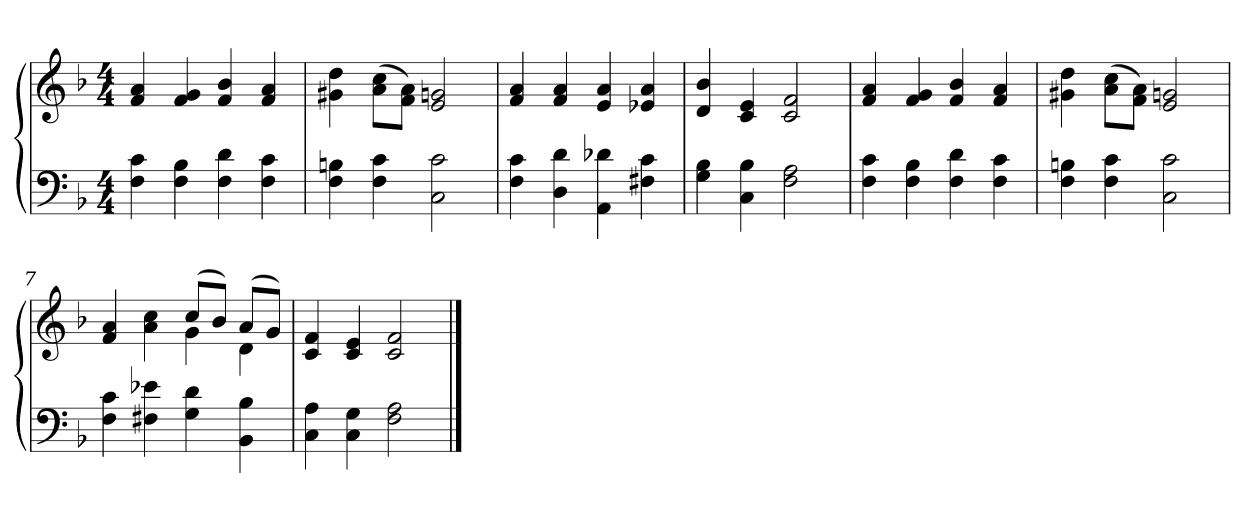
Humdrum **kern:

**kern	**kern
*part2	*part1
*staff2	*staff1
*clefF4	*clefG2
*k[b-]	*k[b-]
*F:	*F:
*M4/4	*M4/4
*MM108	*MM108
=1	=1
4F\ 4c\	4f/ 4a/
4F\ 4B-\	4f/ 4g/
4F\ 4d\	4f/ 4b-/
4F\ 4c\	4f/ 4a/
=2	=2
4F\ 4Bn\	4g#X\ 4dd\
4F\ 4c\	(>8a\ 8cc\L
.	8f\ 8a\J)
2C\ 2c\	2e/ 2gn/
=3	=3
4F\ 4c\	4f/ 4a/
4D\ 4d\	4f/ 4a/
4AA\ 4d-X\	4e/ 4a/
4F#X\ 4c\	4e-X/ 4a/
=4	=4
4G\ 4B-\	4d/ 4b-/
4C\ 4B-\	4c/ 4e/
2F\ 2A\	2c/ 2f/
=5	=5
4F\ 4c\	4f/ 4a/
4F\ 4B-\	4f/ 4g/
4F\ 4d\	4f/ 4b-/
4F\ 4c\	4f/ 4a/
=6	=6
4F\ 4Bn\	4g#X\ 4dd\
4F\ 4c\	(>8a\ 8cc\L
.	8f\ 8a\J)
2C\ 2c\	2e/ 2gn/
=7	=7
*	*^
4F\ 4c\	4f/ 4a/	2ryy
4F#X\ 4e-X\	4a\ 4cc\	.
4G\ 4d\	(>8cc/L	4g\
.	8b-/J)	.
4BB-\ 4B-\	(>8a/L	4d\
.	8g/J)	.
*	*v	*v
!!LO:LB:g=z
=8	=8
4C\ 4A\	4c/ 4f/
4C\ 4G\	4c/ 4e/
2F\ 2A\	2c/ 2f/
==	==
*-	*-
